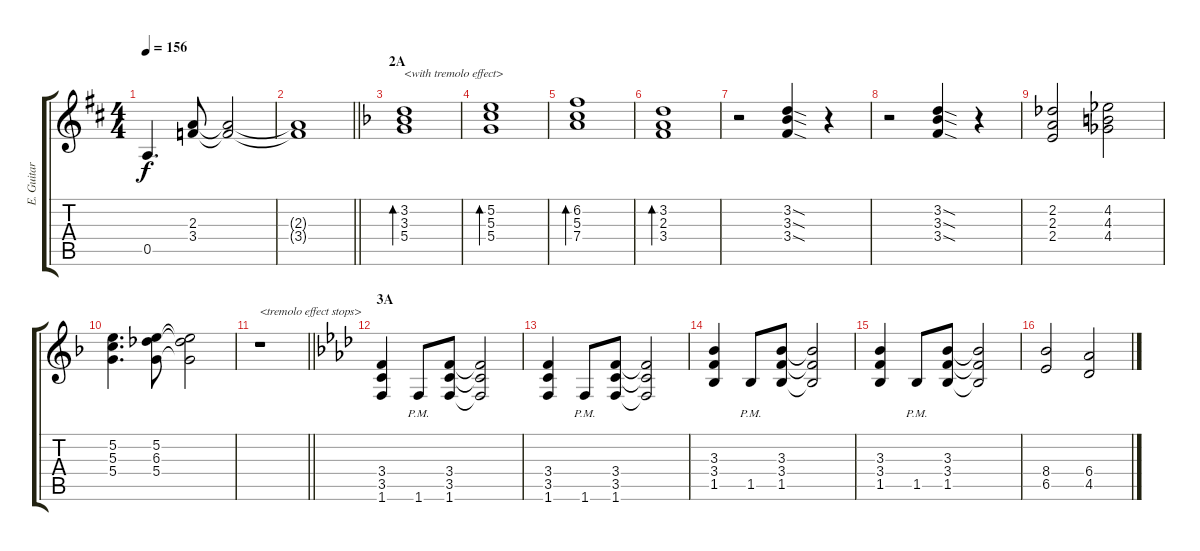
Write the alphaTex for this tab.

\track ("E. Guitar V" "E. Guitar ") {instrument overdrivenguitar}
\staff {score tabs}
\tuning (E4 B3 G3 D3 A2 E2) {hide}
\ts (4 4)
\tempo 156
\clef g2
\ks d
0.5.4{d dy f} (2.3 3.4).8 (2.3{t} 3.4{t}).2 |
\barLineRight lightlight
(2.3{t} 3.4{t}).1 |
\section ("" "2A")
\ks f
(3.2 3.3 5.4).1{bd 240 txt "<with tremolo effect>"} |
(5.2 5.3 5.4).1{bd 240} |
(6.2 5.3 7.4).1{bd 240} |
(3.2 2.3 3.4).1{bd 240} |
r.2 (3.2{sod} 3.3{sod} 3.4{sod}).4 r.4 |
r.2 (3.2{sod} 3.3{sod} 3.4{sod}).4 r.4 |
(2.2 2.3 2.4).2 (4.2 4.3 4.4).2 |
(5.2 5.3 5.4).4{d} (5.2 6.3 5.4).8 (5.2{t} 6.3{t} 5.4{t}).2 |
\barLineRight lightlight
r.1{txt "<tremolo effect stops>"} |
\section ("" "3A")
\ks ab
(3.4 3.5 1.6).4 1.6{pm}.8 (3.4 3.5 1.6).8 (3.4{t} 3.5{t} 1.6{t}).2 |
(3.4 3.5 1.6).4 1.6{pm}.8 (3.4 3.5 1.6).8 (3.4{t} 3.5{t} 1.6{t}).2 |
(3.3 3.4 1.5).4 1.5{pm}.8 (3.3 3.4 1.5).8 (3.3{t} 3.4{t} 1.5{t}).2 |
(3.3 3.4 1.5).4 1.5{pm}.8 (3.3 3.4 1.5).8 (3.3{t} 3.4{t} 1.5{t}).2 |
(8.4 6.5).2 (6.4 4.5).2
